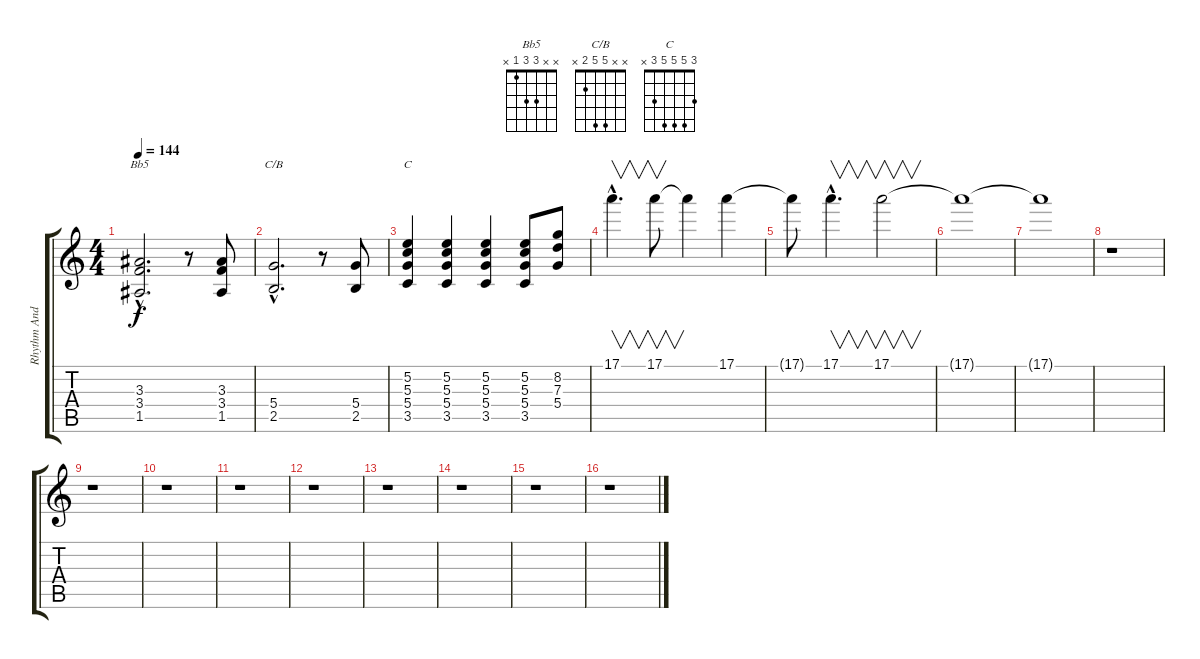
\track ("Rhythm And Fill Guitar" "Rhythm And") {instrument overdrivenguitar}
\staff {score tabs}
\tuning (E4 B3 G3 D3 A2 E2) {hide}
\chord ("Bb5" x x 3 3 1 x)
\chord ("C/B" x x 5 5 2 x)
\chord ("C" 3 5 5 5 3 x)
\ts (4 4)
\tempo 144
\clef g2
\ks c
(3.3{hac} 3.4{hac} 1.5{hac}).2{d ch "Bb5" dy f} r.8 (3.3 3.4 1.5).8 |
(5.4{hac} 2.5{hac}).2{d ch "C/B"} r.8 (5.4 2.5).8 |
(5.2 5.3 5.4 3.5).4{ch "C"} (5.2 5.3 5.4 3.5).4 (5.2 5.3 5.4 3.5).4 (5.2 5.3 5.4 3.5).8 (8.2 7.3 5.4).8 |
17.1{hac}.4{v d} 17.1.8{v} 17.1{t}.4 17.1.4 |
17.1{t}.8 17.1{hac}.4{v d} 17.1.2{v} |
17.1{t}.1 |
17.1{t}.1 |
r.1 |
r.1 |
r.1 |
r.1 |
r.1 |
r.1 |
r.1 |
r.1 |
r.1
